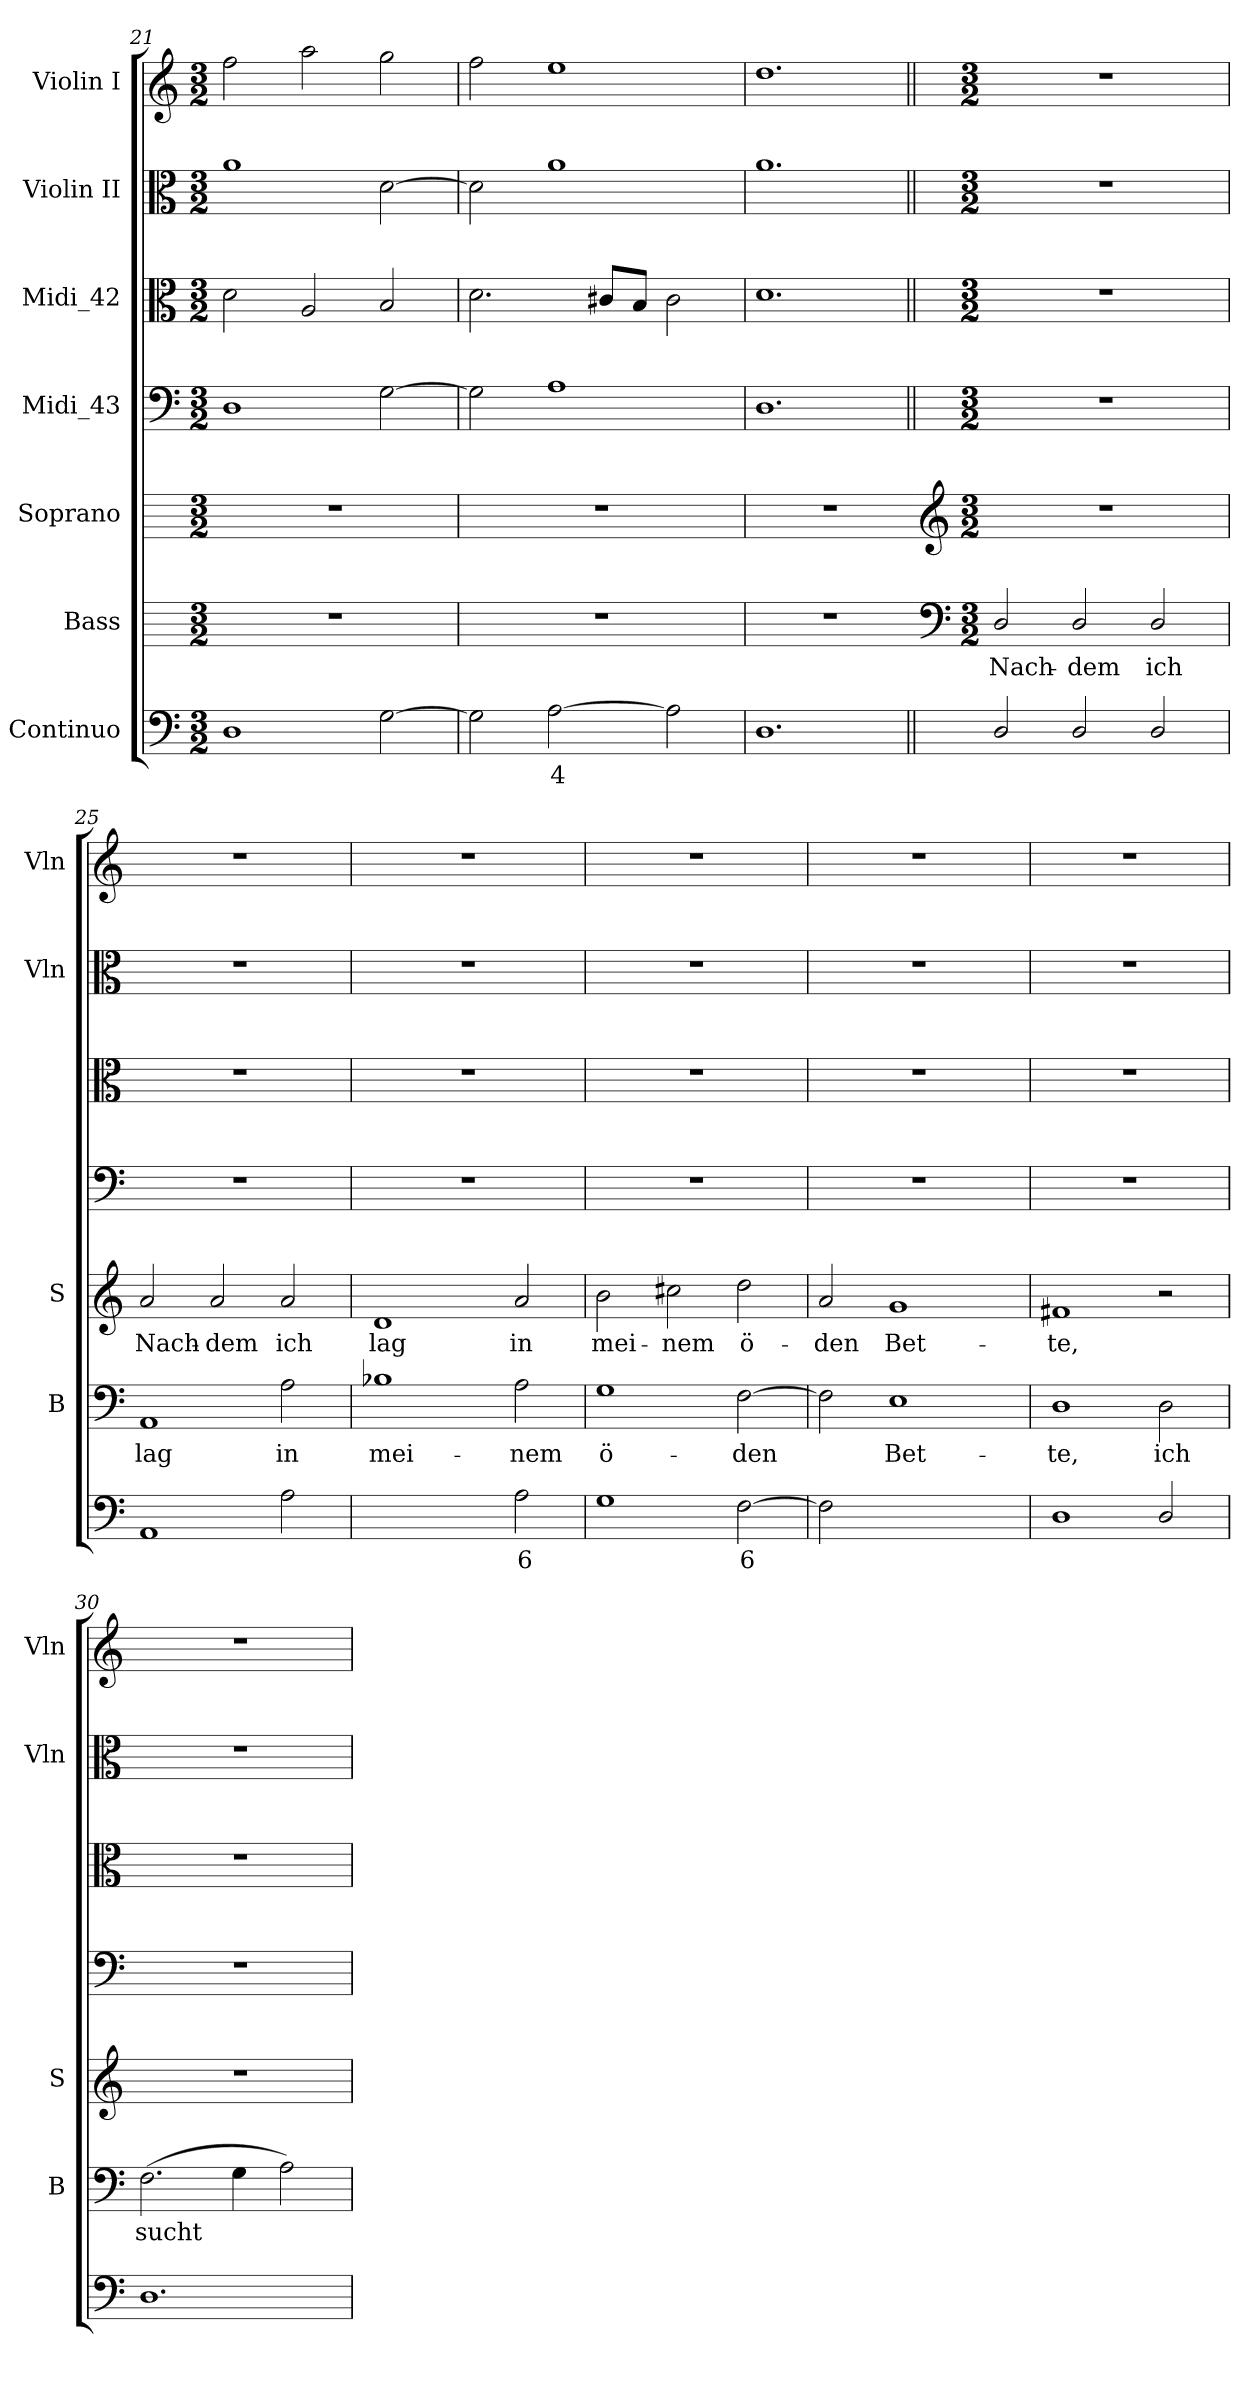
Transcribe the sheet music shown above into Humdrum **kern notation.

**kern	**text	**kern	**text	**kern	**text	**kern	**kern	**kern	**kern
*part7	*part7	*part6	*part6	*part5	*part5	*part4	*part3	*part2	*part1
*staff7	*staff7	*staff6	*staff6	*staff5	*staff5	*staff4	*staff3	*staff2	*staff1
*I"Continuo	*	*I"Bass	*	*I"Soprano	*	*I"Midi_43	*I"Midi_42	*I"Violin II	*I"Violin I
*	*	*I'B	*	*I'S	*	*	*	*I'Vln	*I'Vln
*clefF4	*	*	*	*	*	*clefF4	*clefC3	*clefC3	*clefG2
*k[]	*	*	*	*	*	*k[]	*k[]	*k[]	*k[]
*C:	*	*	*	*	*	*C:	*C:	*C:	*C:
*M3/2	*	*M3/2	*	*M3/2	*	*M3/2	*M3/2	*M3/2	*M3/2
=21	=21	=21	=21	=21	=21	=21	=21	=21	=21
1D	.	1.r	.	1.r	.	1D	2d	1a	2ff
.	.	.	.	.	.	.	2A	.	2aa
[2G	.	.	.	.	.	[2G	2B	[2d	2gg
=22	=22	=22	=22	=22	=22	=22	=22	=22	=22
2G]	.	1.r	.	1.r	.	2G]	2.d	2d]	2ff
!	!LO:LY:b	!	!	!	!	!	!	!	!
[2A	4	.	.	.	.	1A	.	1a	1ee
.	.	.	.	.	.	.	8c#XL	.	.
.	.	.	.	.	.	.	8BJ	.	.
2A]	.	.	.	.	.	.	2c#	.	.
=23	=23	=23	=23	=23	=23	=23	=23	=23	=23
1.D	.	1.r	.	1.r	.	1.D	1.d	1.a	1.dd
!!LO:LB:g=z
=24||	=24||	=24	=24||	=24	=24||	=24||	=24||	=24||	=24||
*	*	*clefF4	*	*clefG2	*	*	*	*	*
*	*	*k[]	*	*k[]	*	*	*	*	*
*	*	*C:	*	*C:	*	*	*	*	*
*	*	*M3/2	*	*M3/2	*	*M3/2	*M3/2	*M3/2	*M3/2
!	!	!	!LO:LY:b	!LO:N:vis=1	!	!	!	!	!
2D/	.	2D/	Nach-	1.r	.	1.r	1.r	1.r	1.r
!	!	!	!LO:LY:b	!	!	!	!	!	!
2D/	.	2D/	-dem	.	.	.	.	.	.
!	!	!	!LO:LY:b	!	!	!	!	!	!
2D/	.	2D/	ich	.	.	.	.	.	.
=25	=25	=25	=25	=25	=25	=25	=25	=25	=25
!	!	!	!LO:LY:b	!	!LO:LY:b	!	!	!	!
1AA	.	1AA	lag	2a	Nach-	1.r	1.r	1.r	1.r
!	!	!	!	!	!LO:LY:b	!	!	!	!
.	.	.	.	2a	-dem	.	.	.	.
!	!	!	!LO:LY:b	!	!LO:LY:b	!	!	!	!
2A	.	2A	in	2a	ich	.	.	.	.
=26	=26	=26	=26	=26	=26	=26	=26	=26	=26
!	!LO:LY:b	!	!LO:LY:b	!	!LO:LY:b	!	!	!	!
[2B-Xyy	5	1B-X	mei-	1d	lag	1.r	1.r	1.r	1.r
!	!LO:LY:b	!	!	!	!	!	!	!	!
2B-yy]	6	.	.	.	.	.	.	.	.
!	!LO:LY:b	!	!LO:LY:b	!	!LO:LY:b	!	!	!	!
2A	6	2A	-nem	2a	in	.	.	.	.
=27	=27	=27	=27	=27	=27	=27	=27	=27	=27
!	!	!	!LO:LY:b	!	!LO:LY:b	!	!	!	!
1G	.	1G	ö-	2b	mei-	1.r	1.r	1.r	1.r
!	!	!	!	!	!LO:LY:b	!	!	!	!
.	.	.	.	2cc#X	-nem	.	.	.	.
!	!LO:LY:b	!	!LO:LY:b	!	!LO:LY:b	!	!	!	!
[2F	6	[2F	-den	2dd	ö-	.	.	.	.
=28	=28	=28	=28	=28	=28	=28	=28	=28	=28
!	!	!	!	!	!LO:LY:b	!	!	!	!
2F]	.	2F]	.	2a	-den	1.r	1.r	1.r	1.r
!	!LO:LY:b	!	!LO:LY:b	!	!LO:LY:b	!	!	!	!
[2Eyy	7	1E	Bet-	1g	Bet-	.	.	.	.
!	!LO:LY:b	!	!	!	!	!	!	!	!
2Eyy]	6	.	.	.	.	.	.	.	.
=29	=29	=29	=29	=29	=29	=29	=29	=29	=29
!	!	!	!LO:LY:b	!	!LO:LY:b	!	!	!	!
1D	.	1D	-te,	1f#X	-te,	1.r	1.r	1.r	1.r
!	!	!	!LO:LY:b	!	!	!	!	!	!
2D/	.	2D	ich	2r	.	.	.	.	.
=30	=30	=30	=30	=30	=30	=30	=30	=30	=30
!	!	!	!LO:LY:b	!LO:N:vis=1	!	!	!	!	!
1.D	.	(>2.F	sucht	1.r	.	1.r	1.r	1.r	1.r
.	.	4G	.	.	.	.	.	.	.
.	.	2A)	.	.	.	.	.	.	.
=	=	=	=	=	=	=	=	=	=
*-	*-	*-	*-	*-	*-	*-	*-	*-	*-
